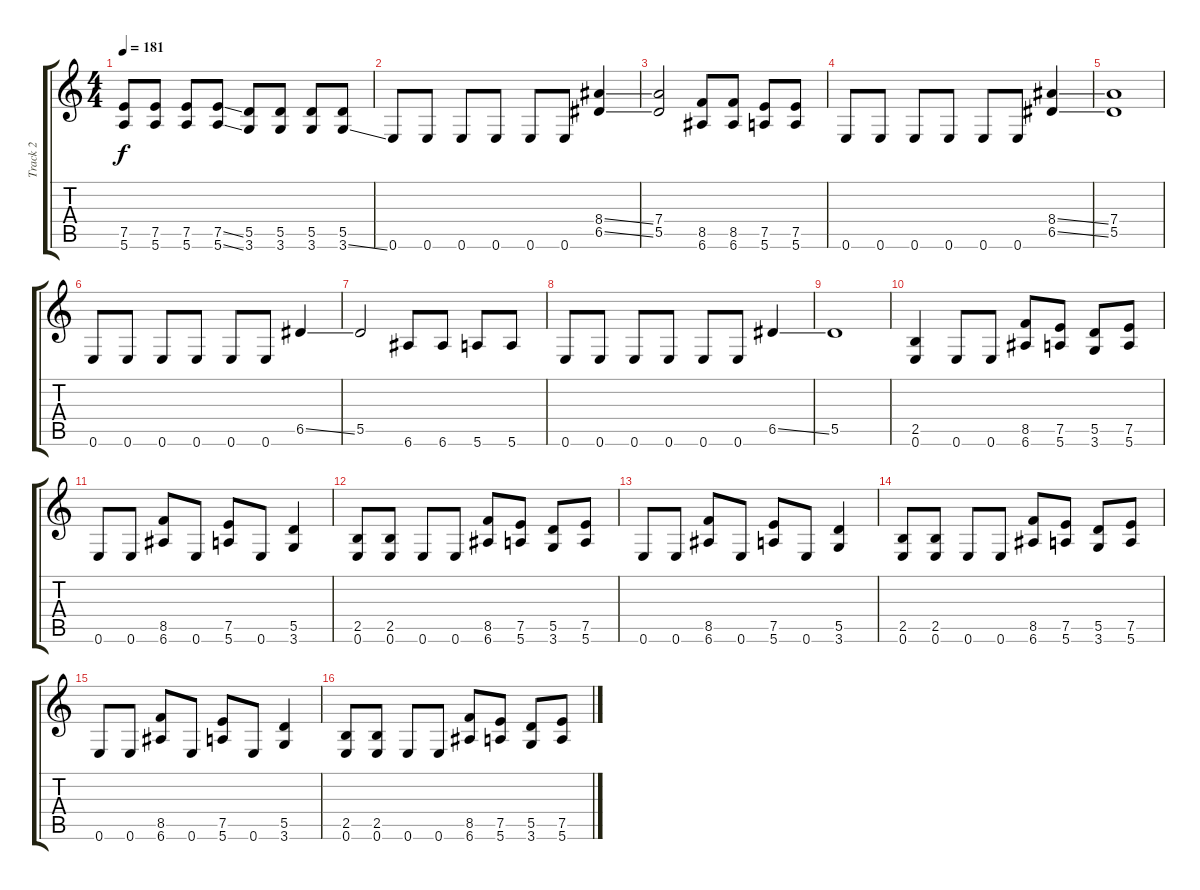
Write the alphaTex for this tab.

\track ("Track 2" "Track 2") {instrument distortionguitar}
\staff {score tabs}
\tuning (E4 B3 G3 D3 A2 E2) {hide}
\ts (4 4)
\tempo 181
\clef g2
\ks c
(7.5 5.6).8{dy f} (7.5 5.6).8 (7.5 5.6).8 (7.5{ss} 5.6{ss}).8 (5.5 3.6).8 (5.5 3.6).8 (5.5 3.6).8 (5.5 3.6{ss}).8 |
0.6.8 0.6.8 0.6.8 0.6.8 0.6.8 0.6.8 (8.4{ss} 6.5{ss}).4 |
(7.4 5.5).2 (8.5 6.6).8 (8.5 6.6).8 (7.5 5.6).8 (7.5 5.6).8 |
0.6.8 0.6.8 0.6.8 0.6.8 0.6.8 0.6.8 (8.4{ss} 6.5{ss}).4 |
(7.4 5.5).1 |
0.6.8 0.6.8 0.6.8 0.6.8 0.6.8 0.6.8 6.5{ss}.4 |
5.5.2 6.6.8 6.6.8 5.6.8 5.6.8 |
0.6.8 0.6.8 0.6.8 0.6.8 0.6.8 0.6.8 6.5{ss}.4 |
5.5.1 |
(2.5 0.6).4 0.6.8 0.6.8 (8.5 6.6).8 (7.5 5.6).8 (5.5 3.6).8 (7.5 5.6).8 |
0.6.8 0.6.8 (8.5 6.6).8 0.6.8 (7.5 5.6).8 0.6.8 (5.5 3.6).4 |
(2.5 0.6).8 (2.5 0.6).8 0.6.8 0.6.8 (8.5 6.6).8 (7.5 5.6).8 (5.5 3.6).8 (7.5 5.6).8 |
0.6.8 0.6.8 (8.5 6.6).8 0.6.8 (7.5 5.6).8 0.6.8 (5.5 3.6).4 |
(2.5 0.6).8 (2.5 0.6).8 0.6.8 0.6.8 (8.5 6.6).8 (7.5 5.6).8 (5.5 3.6).8 (7.5 5.6).8 |
0.6.8 0.6.8 (8.5 6.6).8 0.6.8 (7.5 5.6).8 0.6.8 (5.5 3.6).4 |
(2.5 0.6).8 (2.5 0.6).8 0.6.8 0.6.8 (8.5 6.6).8 (7.5 5.6).8 (5.5 3.6).8 (7.5 5.6).8
